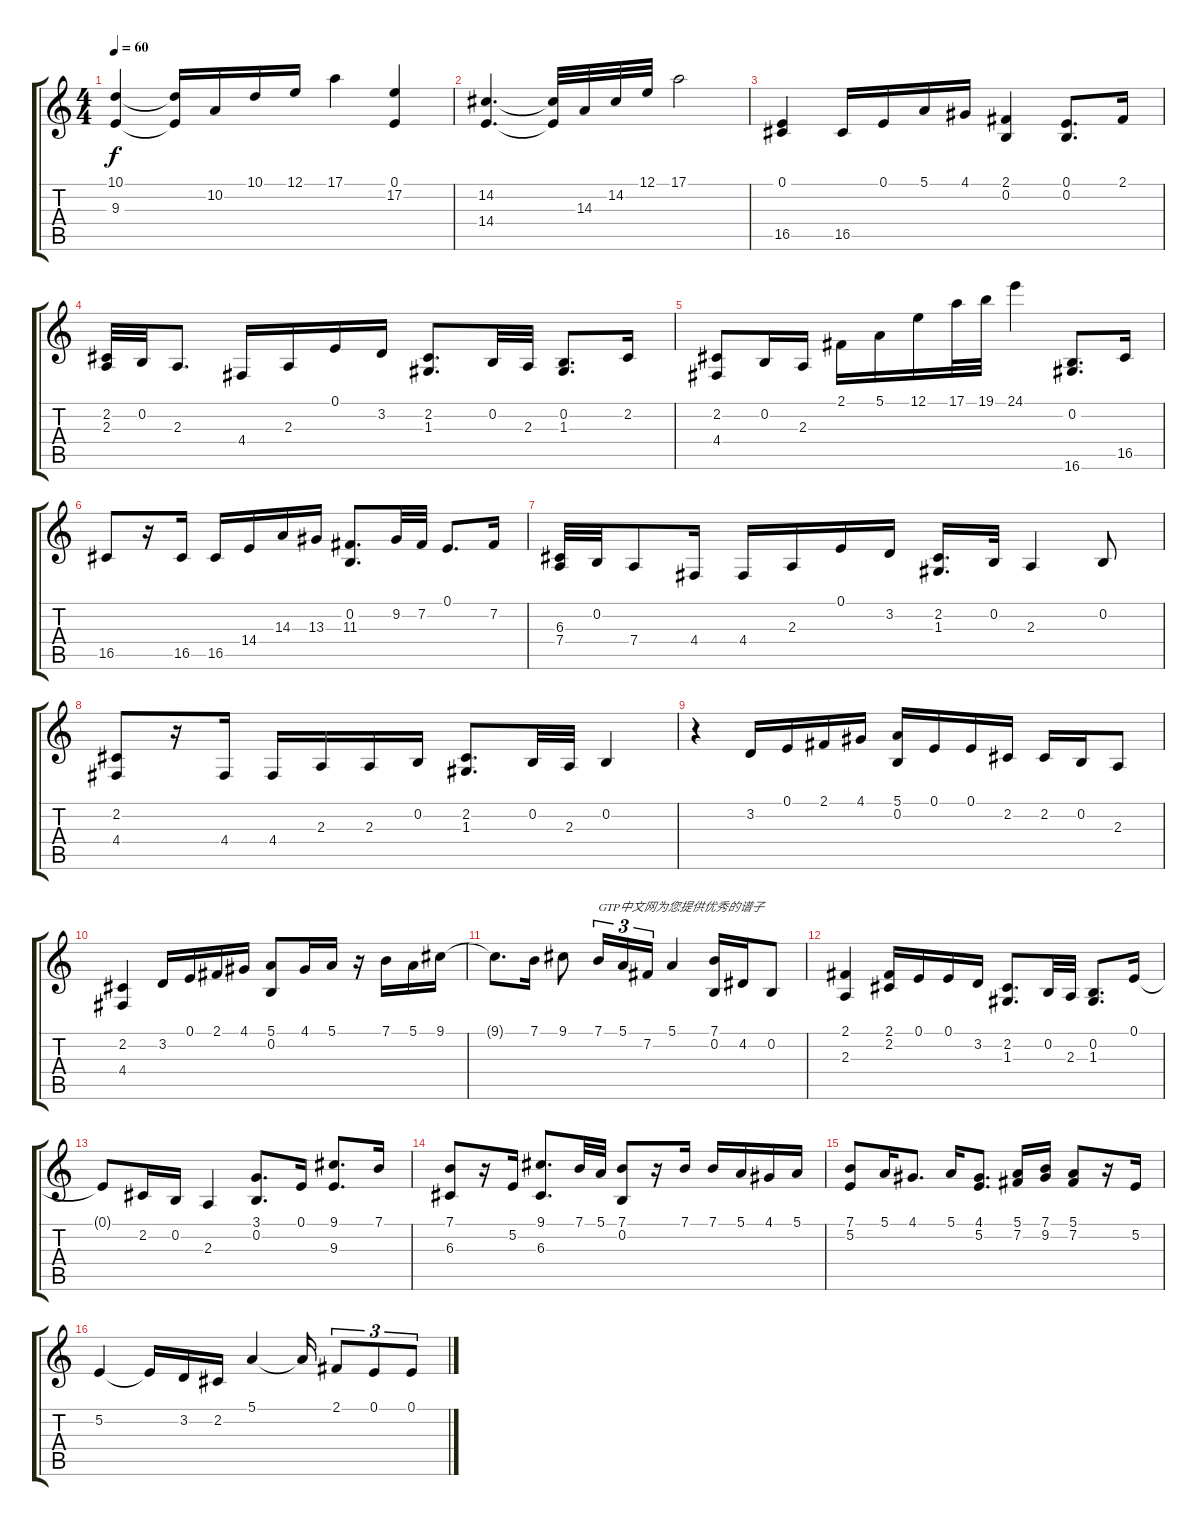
\track "" {instrument brightacousticpiano}
\staff {score tabs}
\tuning (E4 B3 G3 D3 A2 E2) {hide}
\ts (4 4)
\tempo 60
\clef g2
\ks c
(10.1 9.3).4{dy f} (10.1{t} 9.3{t}).16 10.2.16 10.1.16 12.1.16 17.1.4 (0.1 17.2).4 |
(14.2 14.4).4{d} (14.2{t} 14.4{t}).32 14.3.32 14.2.32 12.1.32 17.1.2 |
(0.1 16.5).4 16.5.16 0.1.16 5.1.16 4.1.16 (2.1 0.2).4 (0.1 0.2).8{d} 2.1.16 |
(2.2 2.3).32 0.2.32 2.3.8{d} 4.4.16 2.3.16 0.1.16 3.2.16 (2.2 1.3).8{d} 0.2.32 2.3.32 (0.2 1.3).8{d} 2.2.16 |
(2.2 4.4).8 0.2.16 2.3.16 2.1.16 5.1.16 12.1.16 17.1.32 19.1.32 24.1.4 (0.2 16.6).8{d} 16.5.16 |
16.5.8 r.16 16.5.16 16.5.16 14.4.16 14.3.16 13.3.16 (0.2 11.3).8{d} 9.2.32 7.2.32 0.1.8{d} 7.2.16 |
(6.3 7.4).32 0.2.32 7.4.8 4.4.16 4.4.16 2.3.16 0.1.16 3.2.16 (2.2 1.3).16{d} 0.2.32 2.3.4 0.2.8 |
(2.2 4.4).8 r.16 4.4.16 4.4.16 2.3.16 2.3.16 0.2.16 (2.2 1.3).8{d} 0.2.32 2.3.32 0.2.4 |
r.4 3.2.16 0.1.16 2.1.16 4.1.16 (5.1 0.2).16 0.1.16 0.1.16 2.2.16 2.2.16 0.2.16 2.3.8 |
(2.2 4.4).4 3.2.16 0.1.16 2.1.16 4.1.16 (5.1 0.2).8 4.1.16 5.1.16 r.16 7.1.16 5.1.16 9.1.16 |
9.1{t}.8{d} 7.1.16 9.1.8 7.1.16{tu (3 2) txt "GTP中文网为您提供优秀的谱子"} 5.1.16{tu (3 2)} 7.2.16{tu (3 2)} 5.1.4 (7.1 0.2).16 4.2.16 0.2.8 |
(2.1 2.3).4 (2.1 2.2).16 0.1.16 0.1.16 3.2.16 (2.2 1.3).8{d} 0.2.32 2.3.32 (0.2 1.3).8{d} 0.1.16 |
0.1{t}.8 2.2.16 0.2.16 2.3.4 (3.1 0.2).8{d} 0.1.16 (9.1 9.3).8{d} 7.1.16 |
(7.1 6.3).8 r.16 5.2.16 (9.1 6.3).8{d} 7.1.32 5.1.32 (7.1 0.2).8 r.16 7.1.16 7.1.16 5.1.16 4.1.16 5.1.16 |
(7.1 5.2).8 5.1.16 4.1.8{d} 5.1.16 (4.1 5.2).8{d} (5.1 7.2).16 (7.1 9.2).16 (5.1 7.2).8 r.16 5.2.16 |
5.2.4 5.2{t}.16 3.2.16 2.2.16 5.1.4 5.1{t}.16 2.1.8{tu (3 2)} 0.1.8{tu (3 2)} 0.1.8{tu (3 2)}
